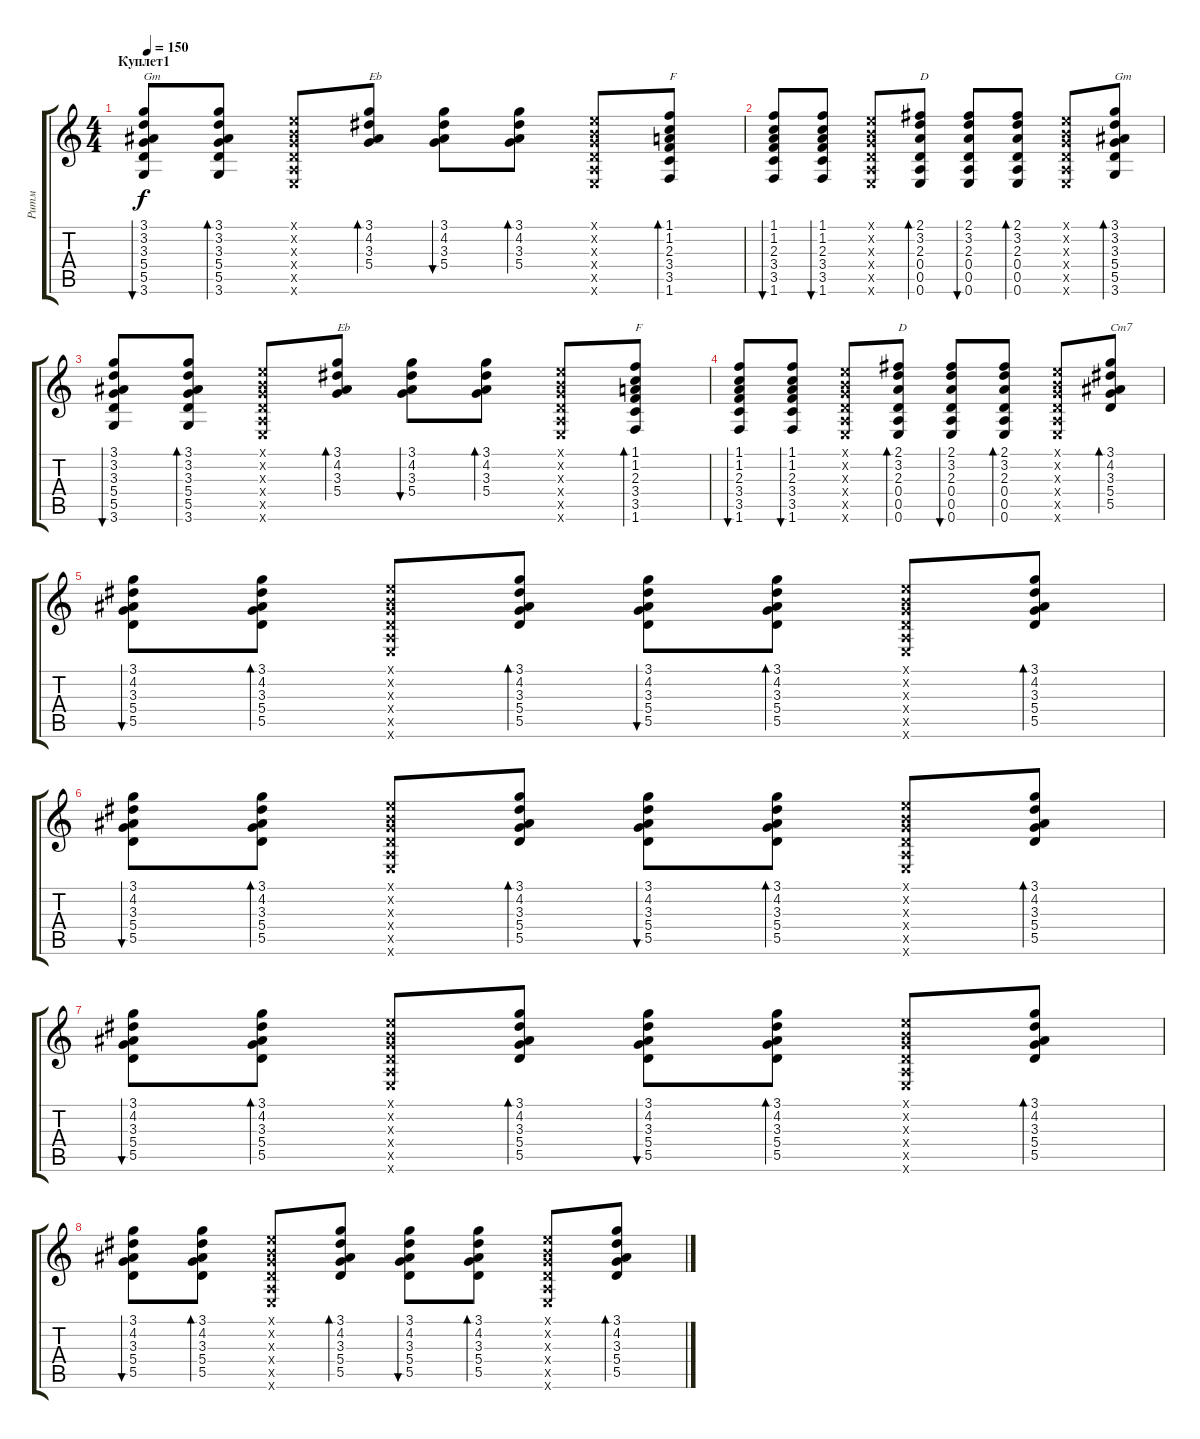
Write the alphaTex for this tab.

\track ("Ритм" "Ритм") {instrument acousticguitarsteel}
\staff {score tabs}
\tuning (E4 B3 G3 D3 A2 E2) {hide}
\ts (4 4)
\section ("" "Куплет1")
\tempo 150
\clef g2
\ks c
(3.1 3.2 3.3 5.4 5.5 3.6).8{bu 60 txt "Gm" dy f} (3.1 3.2 3.3 5.4 5.5 3.6).8{bd 60} (0.1{x} 0.2{x} 0.3{x} 0.4{x} 0.5{x} 0.6{x}).8 (3.1 4.2 3.3 5.4).8{bd 60 txt "Eb"} (3.1 4.2 3.3 5.4).8{bu 60} (3.1 4.2 3.3 5.4).8{bd 60} (0.1{x} 0.2{x} 0.3{x} 0.4{x} 0.5{x} 0.6{x}).8 (1.1 1.2 2.3 3.4 3.5 1.6).8{bd 60 txt "F"} |
(1.1 1.2 2.3 3.4 3.5 1.6).8{bu 60} (1.1 1.2 2.3 3.4 3.5 1.6).8{bu 60} (0.1{x} 0.2{x} 0.3{x} 0.4{x} 0.5{x} 0.6{x}).8 (2.1 3.2 2.3 0.4 0.5 0.6).8{bd 60 txt "D"} (2.1 3.2 2.3 0.4 0.5 0.6).8{bu 60} (2.1 3.2 2.3 0.4 0.5 0.6).8{bd 60} (0.1{x} 0.2{x} 0.3{x} 0.4{x} 0.5{x} 0.6{x}).8 (3.1 3.2 3.3 5.4 5.5 3.6).8{bd 60 txt "Gm"} |
(3.1 3.2 3.3 5.4 5.5 3.6).8{bu 60} (3.1 3.2 3.3 5.4 5.5 3.6).8{bd 60} (0.1{x} 0.2{x} 0.3{x} 0.4{x} 0.5{x} 0.6{x}).8 (3.1 4.2 3.3 5.4).8{bd 60 txt "Eb"} (3.1 4.2 3.3 5.4).8{bu 60} (3.1 4.2 3.3 5.4).8{bd 60} (0.1{x} 0.2{x} 0.3{x} 0.4{x} 0.5{x} 0.6{x}).8 (1.1 1.2 2.3 3.4 3.5 1.6).8{bd 60 txt "F"} |
(1.1 1.2 2.3 3.4 3.5 1.6).8{bu 60} (1.1 1.2 2.3 3.4 3.5 1.6).8{bu 60} (0.1{x} 0.2{x} 0.3{x} 0.4{x} 0.5{x} 0.6{x}).8 (2.1 3.2 2.3 0.4 0.5 0.6).8{bd 60 txt "D"} (2.1 3.2 2.3 0.4 0.5 0.6).8{bu 60} (2.1 3.2 2.3 0.4 0.5 0.6).8{bd 60} (0.1{x} 0.2{x} 0.3{x} 0.4{x} 0.5{x} 0.6{x}).8 (3.1 4.2 3.3 5.4 5.5).8{bd 60 txt "Cm7"} |
(3.1 4.2 3.3 5.4 5.5).8{bu 60} (3.1 4.2 3.3 5.4 5.5).8{bd 60} (0.1{x} 0.2{x} 0.3{x} 0.4{x} 0.5{x} 0.6{x}).8 (3.1 4.2 3.3 5.4 5.5).8{bd 60} (3.1 4.2 3.3 5.4 5.5).8{bu 60} (3.1 4.2 3.3 5.4 5.5).8{bd 60} (0.1{x} 0.2{x} 0.3{x} 0.4{x} 0.5{x} 0.6{x}).8 (3.1 4.2 3.3 5.4 5.5).8{bd 60} |
(3.1 4.2 3.3 5.4 5.5).8{bu 60} (3.1 4.2 3.3 5.4 5.5).8{bd 60} (0.1{x} 0.2{x} 0.3{x} 0.4{x} 0.5{x} 0.6{x}).8 (3.1 4.2 3.3 5.4 5.5).8{bd 60} (3.1 4.2 3.3 5.4 5.5).8{bu 60} (3.1 4.2 3.3 5.4 5.5).8{bd 60} (0.1{x} 0.2{x} 0.3{x} 0.4{x} 0.5{x} 0.6{x}).8 (3.1 4.2 3.3 5.4 5.5).8{bd 60} |
(3.1 4.2 3.3 5.4 5.5).8{bu 60} (3.1 4.2 3.3 5.4 5.5).8{bd 60} (0.1{x} 0.2{x} 0.3{x} 0.4{x} 0.5{x} 0.6{x}).8 (3.1 4.2 3.3 5.4 5.5).8{bd 60} (3.1 4.2 3.3 5.4 5.5).8{bu 60} (3.1 4.2 3.3 5.4 5.5).8{bd 60} (0.1{x} 0.2{x} 0.3{x} 0.4{x} 0.5{x} 0.6{x}).8 (3.1 4.2 3.3 5.4 5.5).8{bd 60} |
(3.1 4.2 3.3 5.4 5.5).8{bu 60} (3.1 4.2 3.3 5.4 5.5).8{bd 60} (0.1{x} 0.2{x} 0.3{x} 0.4{x} 0.5{x} 0.6{x}).8 (3.1 4.2 3.3 5.4 5.5).8{bd 60} (3.1 4.2 3.3 5.4 5.5).8{bu 60} (3.1 4.2 3.3 5.4 5.5).8{bd 60} (0.1{x} 0.2{x} 0.3{x} 0.4{x} 0.5{x} 0.6{x}).8 (3.1 4.2 3.3 5.4 5.5).8{bd 60}
